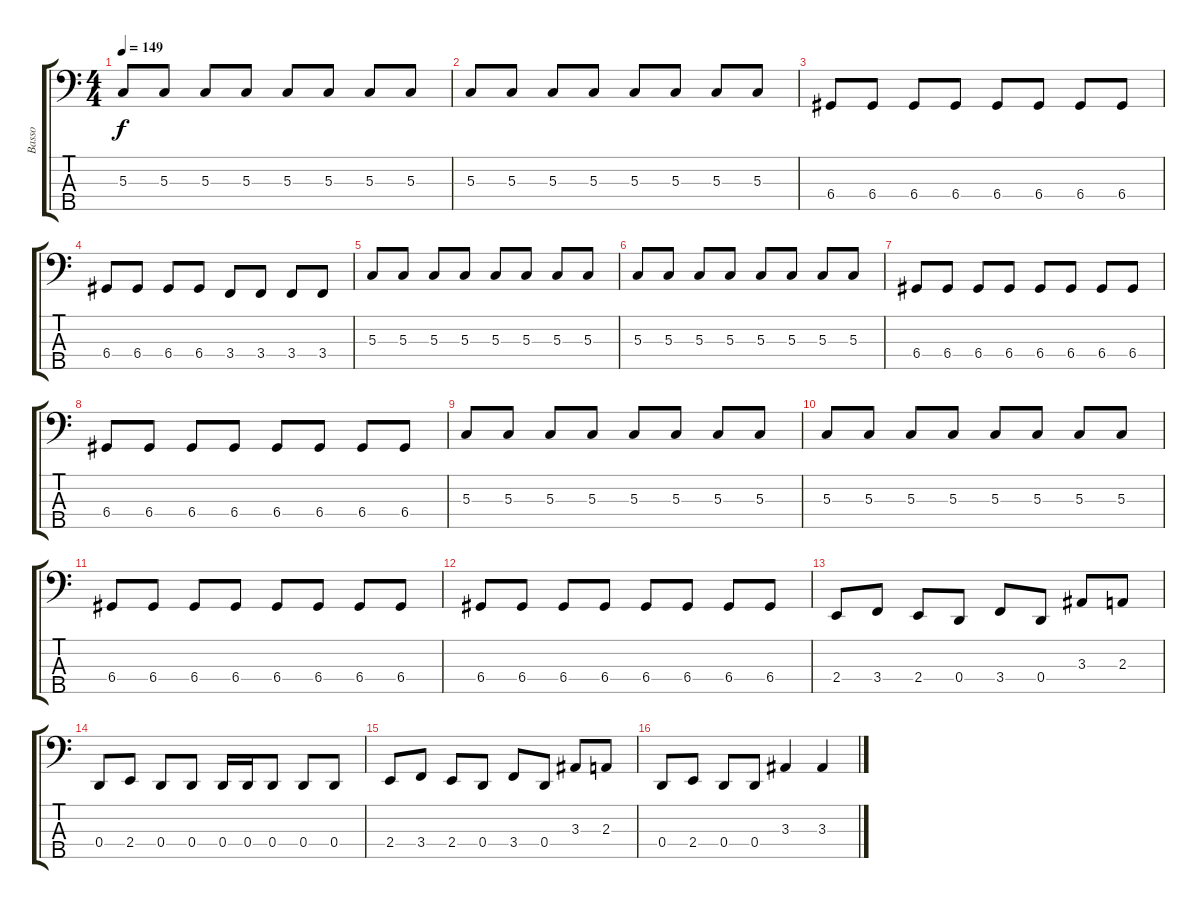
\track ("Basso" "Basso") {instrument electricbasspick}
\staff {score tabs}
\tuning (F2 C2 G1 D1 A0) {hide}
\ts (4 4)
\tempo 149
\clef f4
\ks c
5.3.8{dy f} 5.3.8 5.3.8 5.3.8 5.3.8 5.3.8 5.3.8 5.3.8 |
5.3.8 5.3.8 5.3.8 5.3.8 5.3.8 5.3.8 5.3.8 5.3.8 |
6.4.8 6.4.8 6.4.8 6.4.8 6.4.8 6.4.8 6.4.8 6.4.8 |
6.4.8 6.4.8 6.4.8 6.4.8 3.4.8 3.4.8 3.4.8 3.4.8 |
5.3.8 5.3.8 5.3.8 5.3.8 5.3.8 5.3.8 5.3.8 5.3.8 |
5.3.8 5.3.8 5.3.8 5.3.8 5.3.8 5.3.8 5.3.8 5.3.8 |
6.4.8 6.4.8 6.4.8 6.4.8 6.4.8 6.4.8 6.4.8 6.4.8 |
6.4.8 6.4.8 6.4.8 6.4.8 6.4.8 6.4.8 6.4.8 6.4.8 |
5.3.8 5.3.8 5.3.8 5.3.8 5.3.8 5.3.8 5.3.8 5.3.8 |
5.3.8 5.3.8 5.3.8 5.3.8 5.3.8 5.3.8 5.3.8 5.3.8 |
6.4.8 6.4.8 6.4.8 6.4.8 6.4.8 6.4.8 6.4.8 6.4.8 |
6.4.8 6.4.8 6.4.8 6.4.8 6.4.8 6.4.8 6.4.8 6.4.8 |
2.4.8 3.4.8 2.4.8 0.4.8 3.4.8 0.4.8 3.3.8 2.3.8 |
0.4.8 2.4.8 0.4.8 0.4.8 0.4.16 0.4.16 0.4.8 0.4.8 0.4.8 |
2.4.8 3.4.8 2.4.8 0.4.8 3.4.8 0.4.8 3.3.8 2.3.8 |
0.4.8 2.4.8 0.4.8 0.4.8 3.3.4 3.3.4
